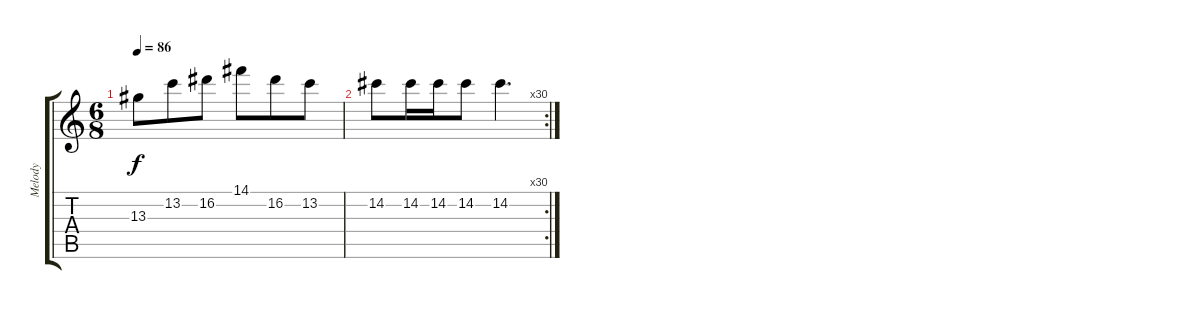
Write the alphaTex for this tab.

\track ("Melody" "Melody") {instrument acousticguitarnylon}
\staff {score tabs}
\tuning (E4 B3 G3 D3 A2 E2) {hide}
\ts (6 8)
\tempo 86
\clef g2
\ks c
13.3.8{dy f} 13.2.8 16.2.8 14.1.8 16.2.8 13.2.8 |
\rc 30
14.2.8 14.2.16 14.2.16 14.2.8 14.2.4{d}
